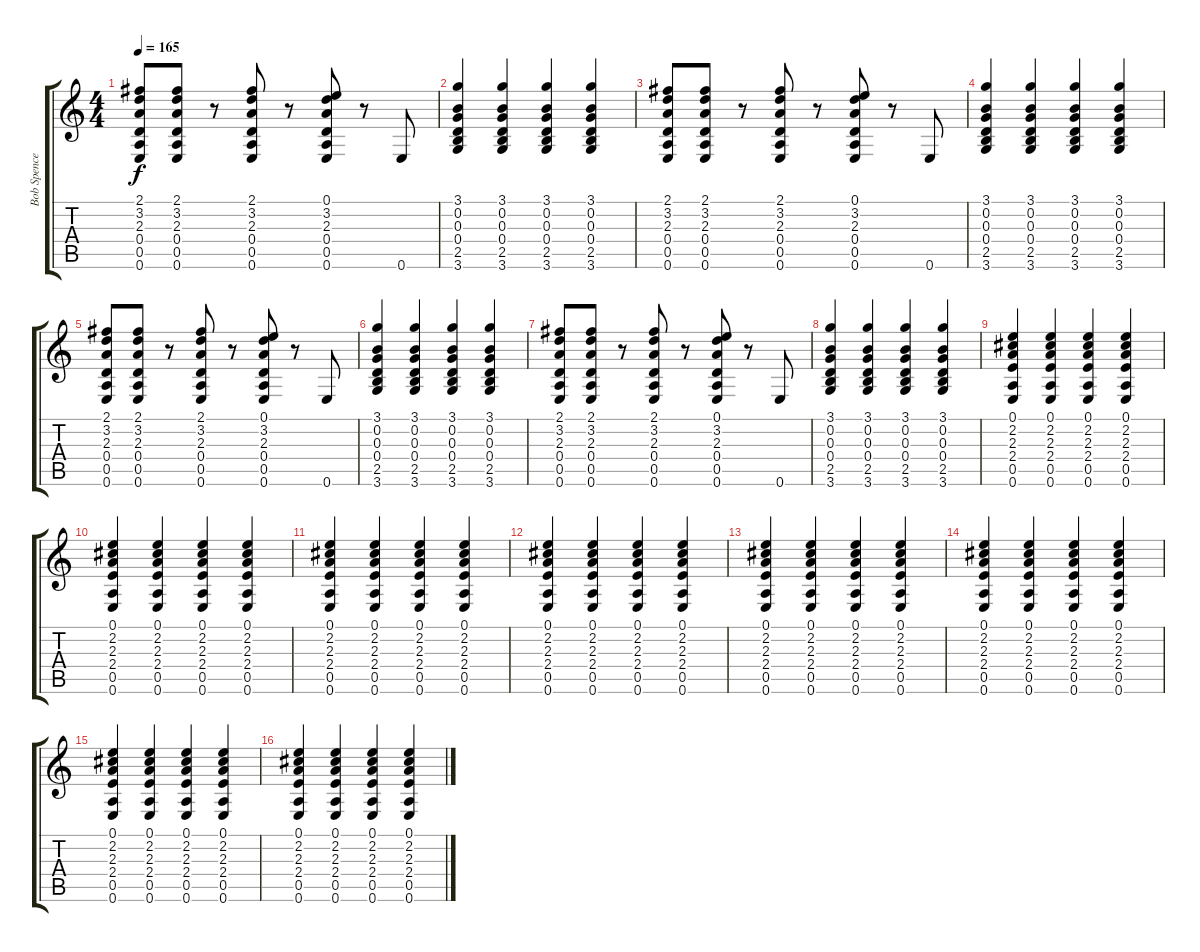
\track ("Bob Spencer" "Bob Spence") {instrument overdrivenguitar}
\staff {score tabs}
\tuning (E4 B3 G3 D3 A2 E2) {hide}
\ts (4 4)
\tempo 165
\clef g2
\ks c
(2.1 3.2 2.3 0.4 0.5 0.6).8{dy f instrument overdrivenguitar} (2.1 3.2 2.3 0.4 0.5 0.6).8 r.8 (2.1 3.2 2.3 0.4 0.5 0.6).8 r.8 (0.1 3.2 2.3 0.4 0.5 0.6).8 r.8 0.6.8 |
(3.1 0.2 0.3 0.4 2.5 3.6).4 (3.1 0.2 0.3 0.4 2.5 3.6).4 (3.1 0.2 0.3 0.4 2.5 3.6).4 (3.1 0.2 0.3 0.4 2.5 3.6).4 |
(2.1 3.2 2.3 0.4 0.5 0.6).8 (2.1 3.2 2.3 0.4 0.5 0.6).8 r.8 (2.1 3.2 2.3 0.4 0.5 0.6).8 r.8 (0.1 3.2 2.3 0.4 0.5 0.6).8 r.8 0.6.8 |
(3.1 0.2 0.3 0.4 2.5 3.6).4 (3.1 0.2 0.3 0.4 2.5 3.6).4 (3.1 0.2 0.3 0.4 2.5 3.6).4 (3.1 0.2 0.3 0.4 2.5 3.6).4 |
(2.1 3.2 2.3 0.4 0.5 0.6).8 (2.1 3.2 2.3 0.4 0.5 0.6).8 r.8 (2.1 3.2 2.3 0.4 0.5 0.6).8 r.8 (0.1 3.2 2.3 0.4 0.5 0.6).8 r.8 0.6.8 |
(3.1 0.2 0.3 0.4 2.5 3.6).4 (3.1 0.2 0.3 0.4 2.5 3.6).4 (3.1 0.2 0.3 0.4 2.5 3.6).4 (3.1 0.2 0.3 0.4 2.5 3.6).4 |
(2.1 3.2 2.3 0.4 0.5 0.6).8 (2.1 3.2 2.3 0.4 0.5 0.6).8 r.8 (2.1 3.2 2.3 0.4 0.5 0.6).8 r.8 (0.1 3.2 2.3 0.4 0.5 0.6).8 r.8 0.6.8 |
(3.1 0.2 0.3 0.4 2.5 3.6).4 (3.1 0.2 0.3 0.4 2.5 3.6).4 (3.1 0.2 0.3 0.4 2.5 3.6).4 (3.1 0.2 0.3 0.4 2.5 3.6).4 |
(0.1 2.2 2.3 2.4 0.5 0.6).4 (0.1 2.2 2.3 2.4 0.5 0.6).4 (0.1 2.2 2.3 2.4 0.5 0.6).4 (0.1 2.2 2.3 2.4 0.5 0.6).4 |
(0.1 2.2 2.3 2.4 0.5 0.6).4 (0.1 2.2 2.3 2.4 0.5 0.6).4 (0.1 2.2 2.3 2.4 0.5 0.6).4 (0.1 2.2 2.3 2.4 0.5 0.6).4 |
(0.1 2.2 2.3 2.4 0.5 0.6).4 (0.1 2.2 2.3 2.4 0.5 0.6).4 (0.1 2.2 2.3 2.4 0.5 0.6).4 (0.1 2.2 2.3 2.4 0.5 0.6).4 |
(0.1 2.2 2.3 2.4 0.5 0.6).4 (0.1 2.2 2.3 2.4 0.5 0.6).4 (0.1 2.2 2.3 2.4 0.5 0.6).4 (0.1 2.2 2.3 2.4 0.5 0.6).4 |
(0.1 2.2 2.3 2.4 0.5 0.6).4 (0.1 2.2 2.3 2.4 0.5 0.6).4 (0.1 2.2 2.3 2.4 0.5 0.6).4 (0.1 2.2 2.3 2.4 0.5 0.6).4 |
(0.1 2.2 2.3 2.4 0.5 0.6).4 (0.1 2.2 2.3 2.4 0.5 0.6).4 (0.1 2.2 2.3 2.4 0.5 0.6).4 (0.1 2.2 2.3 2.4 0.5 0.6).4 |
(0.1 2.2 2.3 2.4 0.5 0.6).4 (0.1 2.2 2.3 2.4 0.5 0.6).4 (0.1 2.2 2.3 2.4 0.5 0.6).4 (0.1 2.2 2.3 2.4 0.5 0.6).4 |
(0.1 2.2 2.3 2.4 0.5 0.6).4 (0.1 2.2 2.3 2.4 0.5 0.6).4 (0.1 2.2 2.3 2.4 0.5 0.6).4 (0.1 2.2 2.3 2.4 0.5 0.6).4
